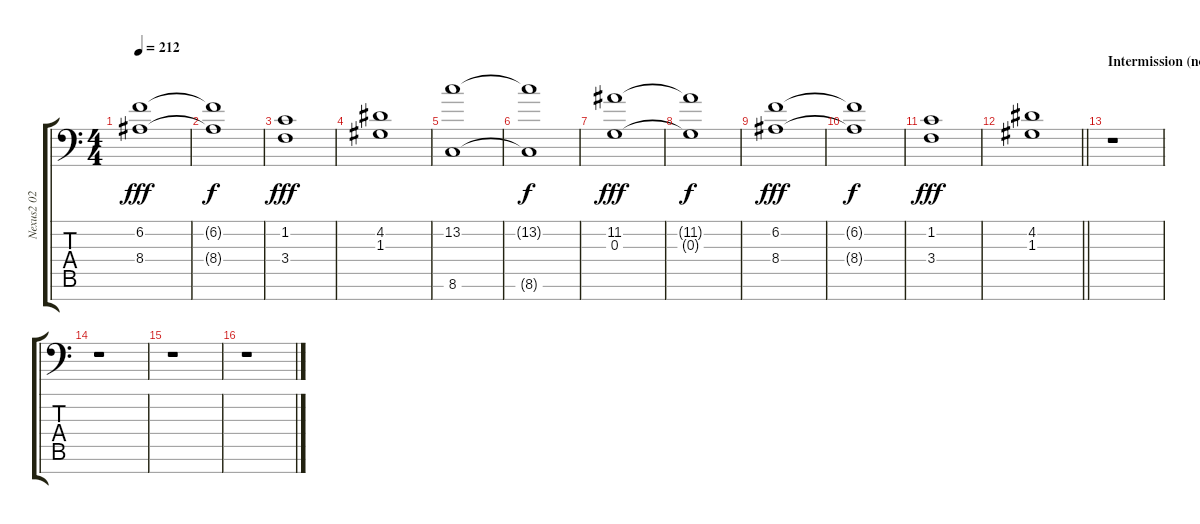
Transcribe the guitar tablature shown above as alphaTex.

\track ("Nexus2 02" "Nexus2 02") {instrument lead2sawtooth}
\staff {score tabs}
\tuning (C8 B3 G3 D3 A2 E2 A-1) {hide}
\ts (4 4)
\tempo 212
\clef f4
\ks c
(6.2 8.4).1{dy fff} |
(6.2{t} 8.4{t}).1{dy f} |
(1.2 3.4).1{dy fff} |
(4.2 1.3).1 |
(13.2 8.6).1 |
(13.2{t} 8.6{t}).1{dy f} |
(11.2 0.3).1{dy fff} |
(11.2{t} 0.3{t}).1{dy f} |
(6.2 8.4).1{dy fff} |
(6.2{t} 8.4{t}).1{dy f} |
(1.2 3.4).1{dy fff} |
\barLineRight lightlight
(4.2 1.3).1 |
\section ("" "Intermission (no lead)")
r.1 |
r.1 |
r.1 |
r.1
